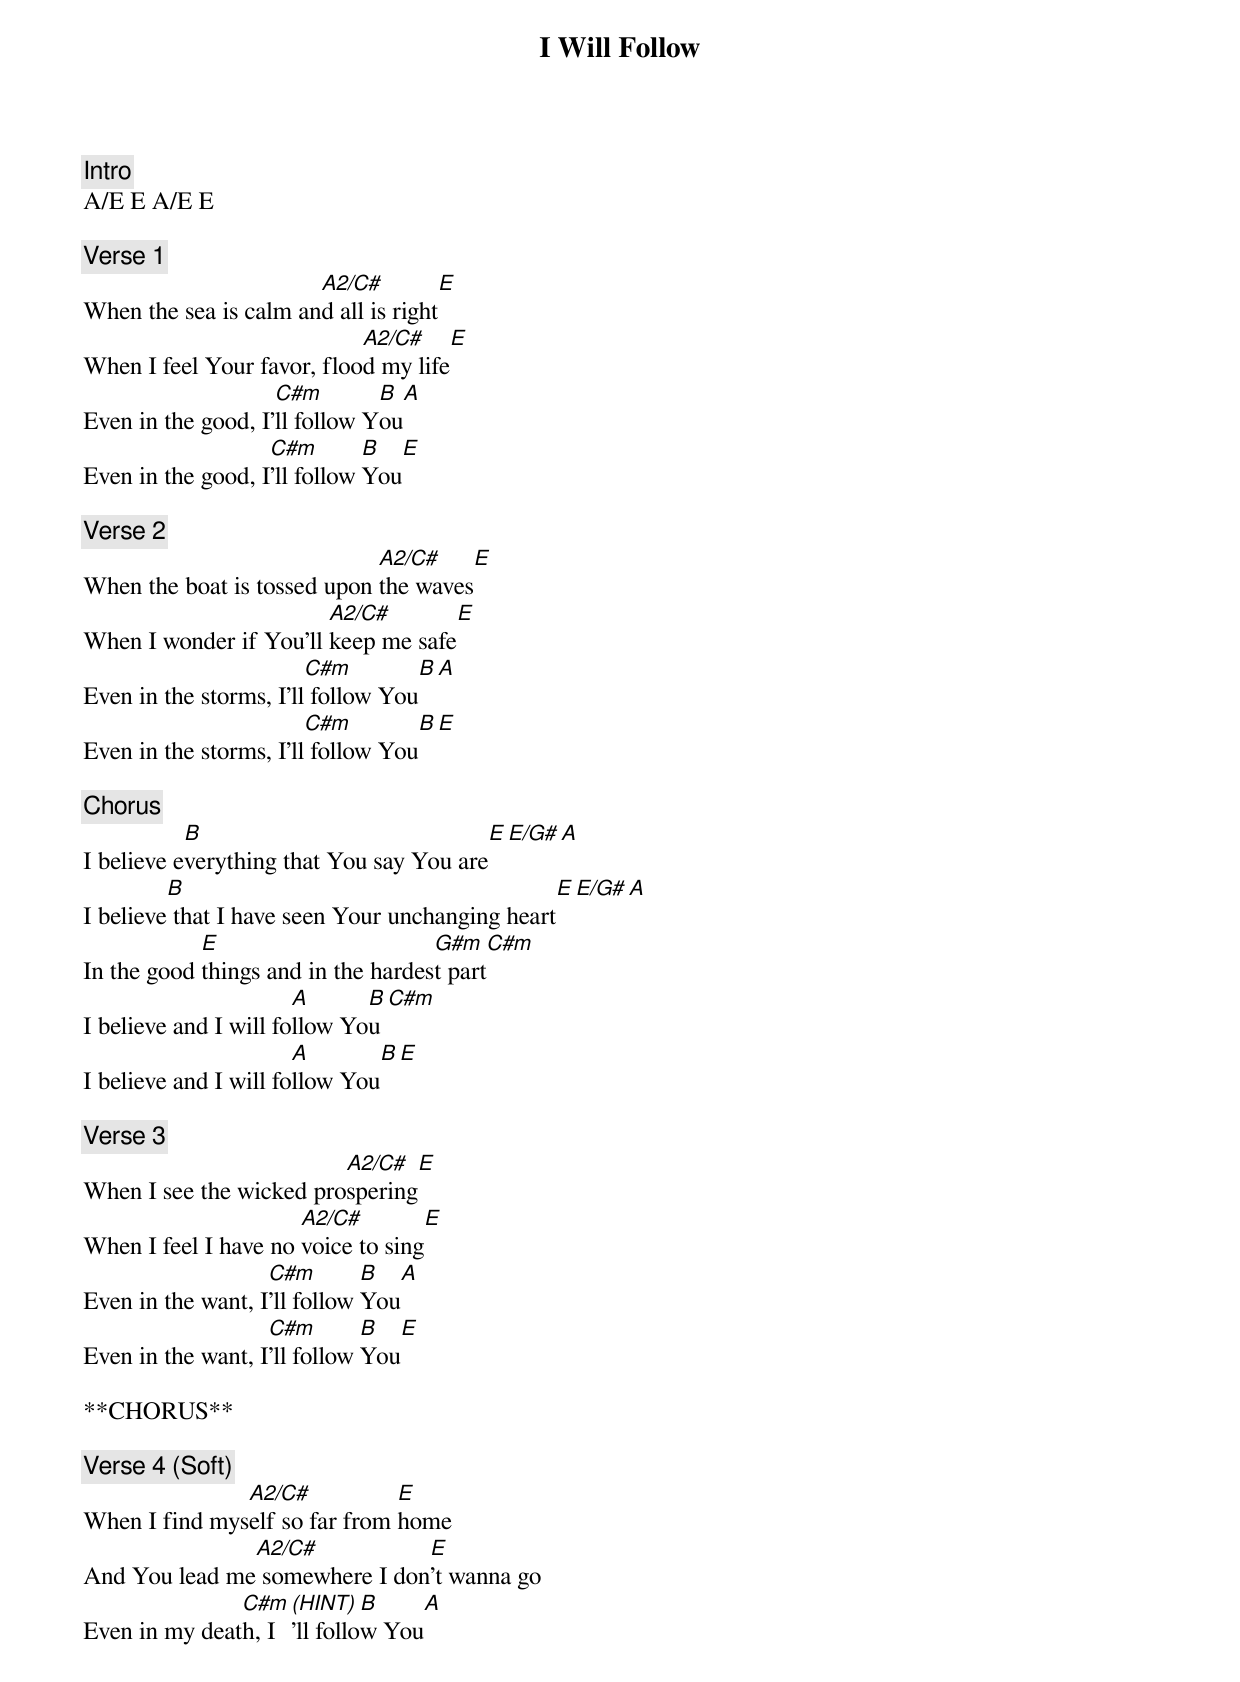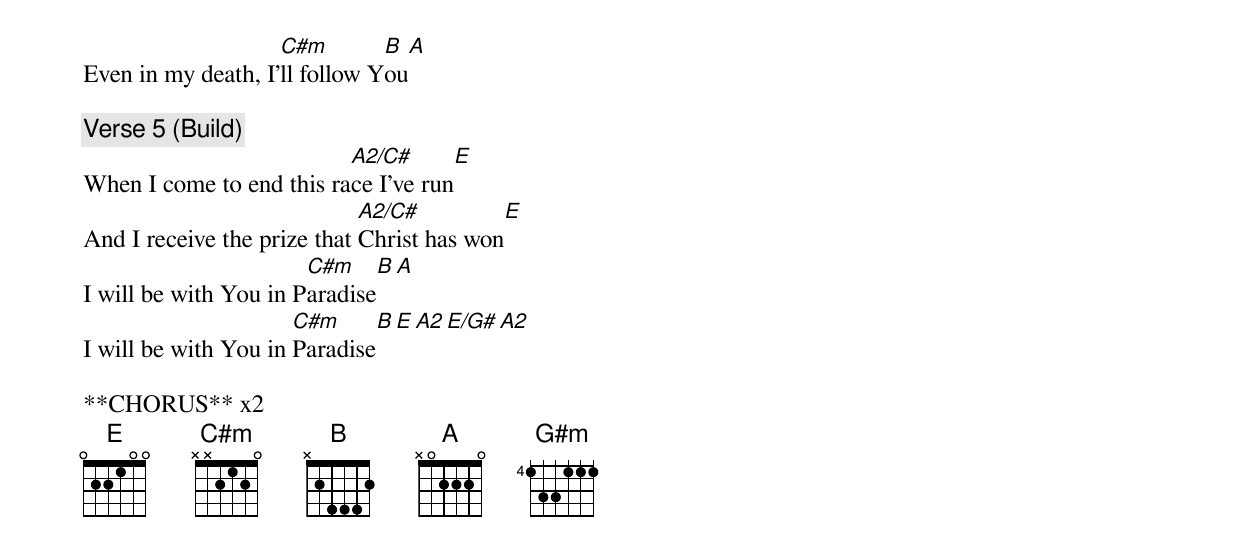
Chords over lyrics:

I Will Follow

[Intro]
A/E E A/E E

[Verse 1]
                       A2/C#          	 E
When the sea is calm and all is right
                            A2/C#           E
When I feel Your favor, flood my life
                    C#m        B      A
Even in the good, I'll follow You
                   C#m        B      E
Even in the good, I'll follow You

[Verse 2]
                             A2/C#          E
When the boat is tossed upon the waves
                        A2/C#             E
When I wonder if You'll keep me safe
                        C#m        B      A
Even in the storms, I'll follow You
                        C#m        B     E
Even in the storms, I'll follow You

[Chorus]
           B                                E  E/G# A
I believe everything that You say You are
         B                                       E    E/G# A
I believe that I have seen Your unchanging heart
            E                       G#m            C#m
In the good things and in the hardest part
                       A      B      C#m
I believe and I will follow You
                       A       B     E
I believe and I will follow You

[Verse 3]
                         A2/C#            E
When I see the wicked prospering
                      A2/C#              E
When I feel I have no voice to sing
                   C#m        B      A
Even in the want, I'll follow You
                   C#m        B      E
Even in the want, I'll follow You

**CHORUS**

[Verse 4] (Soft)
               A2/C#           E
When I find myself so far from home
               A2/C#           E
And You lead me somewhere I don't wanna go
               C#m (HINT)   B      A
Even in my death, I'll follow You
                    C#m        B      A
Even in my death, I'll follow You

[Verse 5] (Build)
                          A2/C#           E
When I come to end this race I've run
                             A2/C#           E
And I receive the prize that Christ has won
                       C#m     B      A
I will be with You in Paradise
                      C#m     B      E A2 E/G# A2
I will be with You in Paradise

**CHORUS** x2
